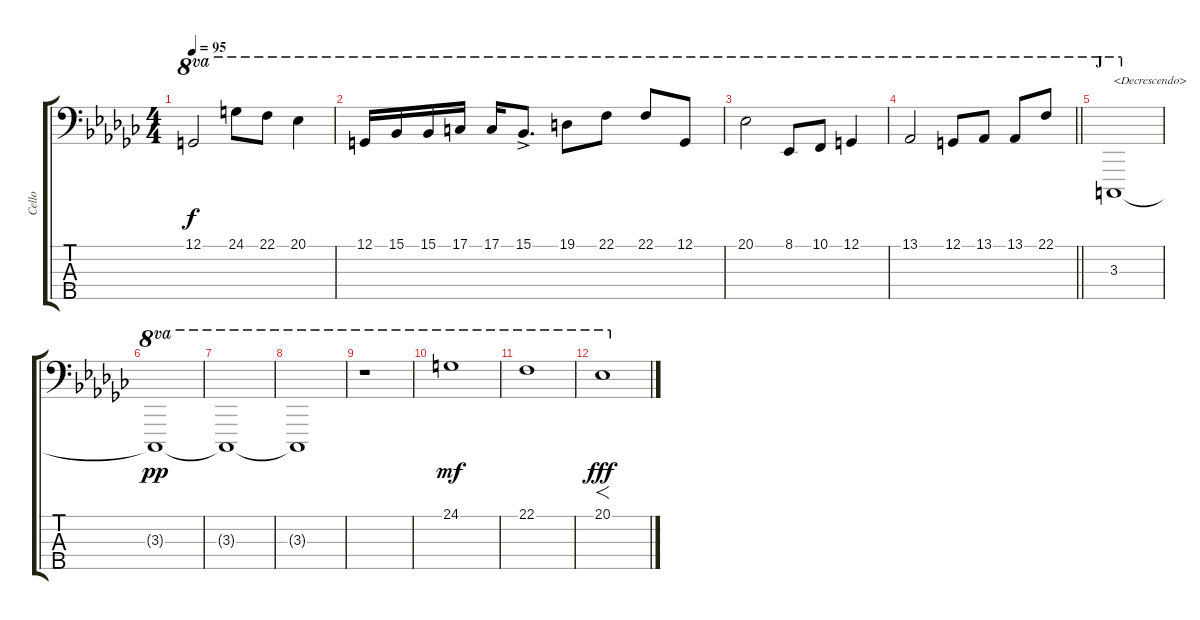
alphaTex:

\track ("Cello" "Cello") {instrument stringensemble1}
\staff {score tabs}
\tuning (G2 D2 A1 E1 B0) {hide}
\ts (4 4)
\tempo 95
\clef f4
\ks gb
12.1.2{ot 8va dy f} 24.1.8{ot 8va} 22.1.8{ot 8va} 20.1.4{ot 8va} |
12.1.16{ot 8va} 15.1.16{ot 8va} 15.1.16{ot 8va} 17.1.16{ot 8va} 17.1.16{ot 8va} 15.1{ac}.8{d ot 8va} 19.1.8{ot 8va} 22.1.8{ot 8va} 22.1.8{ot 8va} 12.1.8{ot 8va} |
20.1.2{ot 8va} 8.1.8{ot 8va} 10.1.8{ot 8va} 12.1.4{ot 8va} |
\barLineRight lightlight
13.1.2{ot 8va} 12.1.8{ot 8va} 13.1.8{ot 8va} 13.1.8{ot 8va} 22.1.8{ot 8va} |
\section ("" "J")
3.3.1{ot 8va txt "<Decrescendo>"} |
3.3{t}.1{ot 8va dy pp} |
3.3{t}.1{ot 8va} |
3.3{t}.1{ot 8va} |
r.1{ot 8va} |
24.1.1{ot 8va dy mf} |
22.1.1{ot 8va} |
20.1.1{f ot 8va dy fff}
